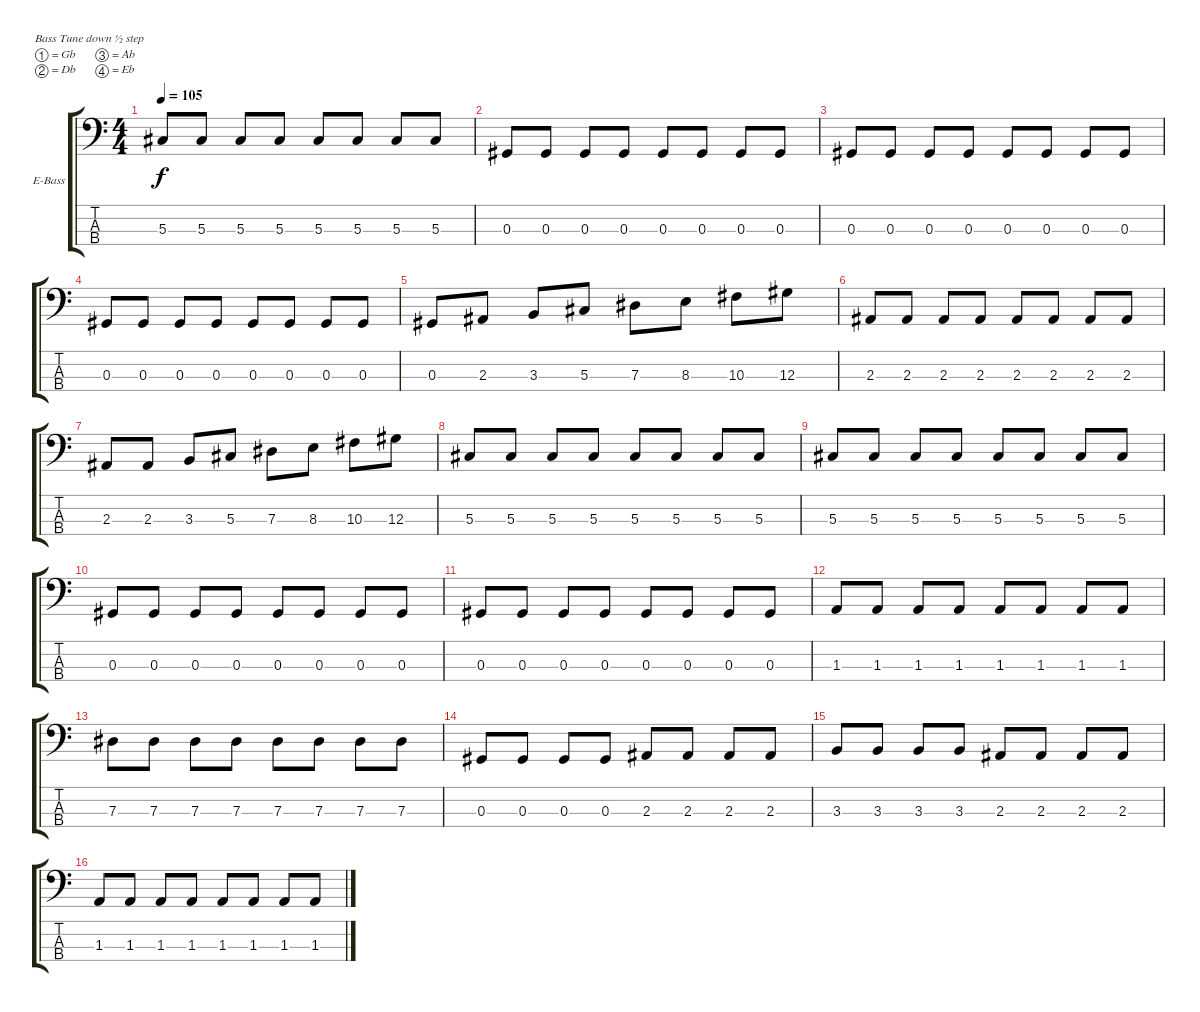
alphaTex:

\bracketExtendMode groupsimilarinstruments
\firstSystemTrackNameOrientation horizontal
\otherSystemsTrackNameOrientation horizontal
\track ("Baixo" "E-Bass") {instrument electricbasspick}
\staff {score tabs}
\tuning (Gb2 Db2 Ab1 Eb1)
\ts (4 4)
\tempo 105
\clef f4
\ks c
5.3.8{dy f} 5.3.8 5.3.8 5.3.8 5.3.8 5.3.8 5.3.8 5.3.8 |
0.3.8 0.3.8 0.3.8 0.3.8 0.3.8 0.3.8 0.3.8 0.3.8 |
0.3.8 0.3.8 0.3.8 0.3.8 0.3.8 0.3.8 0.3.8 0.3.8 |
0.3.8 0.3.8 0.3.8 0.3.8 0.3.8 0.3.8 0.3.8 0.3.8 |
0.3.8 2.3.8 3.3.8 5.3.8 7.3.8 8.3.8 10.3.8 12.3.8 |
2.3.8 2.3.8 2.3.8 2.3.8 2.3.8 2.3.8 2.3.8 2.3.8 |
2.3.8 2.3.8 3.3.8 5.3.8 7.3.8 8.3.8 10.3.8 12.3.8 |
5.3.8 5.3.8 5.3.8 5.3.8 5.3.8 5.3.8 5.3.8 5.3.8 |
5.3.8 5.3.8 5.3.8 5.3.8 5.3.8 5.3.8 5.3.8 5.3.8 |
0.3.8 0.3.8 0.3.8 0.3.8 0.3.8 0.3.8 0.3.8 0.3.8 |
0.3.8 0.3.8 0.3.8 0.3.8 0.3.8 0.3.8 0.3.8 0.3.8 |
1.3.8 1.3.8 1.3.8 1.3.8 1.3.8 1.3.8 1.3.8 1.3.8 |
7.3.8 7.3.8 7.3.8 7.3.8 7.3.8 7.3.8 7.3.8 7.3.8 |
0.3.8 0.3.8 0.3.8 0.3.8 2.3.8 2.3.8 2.3.8 2.3.8 |
3.3.8 3.3.8 3.3.8 3.3.8 2.3.8 2.3.8 2.3.8 2.3.8 |
1.3.8 1.3.8 1.3.8 1.3.8 1.3.8 1.3.8 1.3.8 1.3.8
